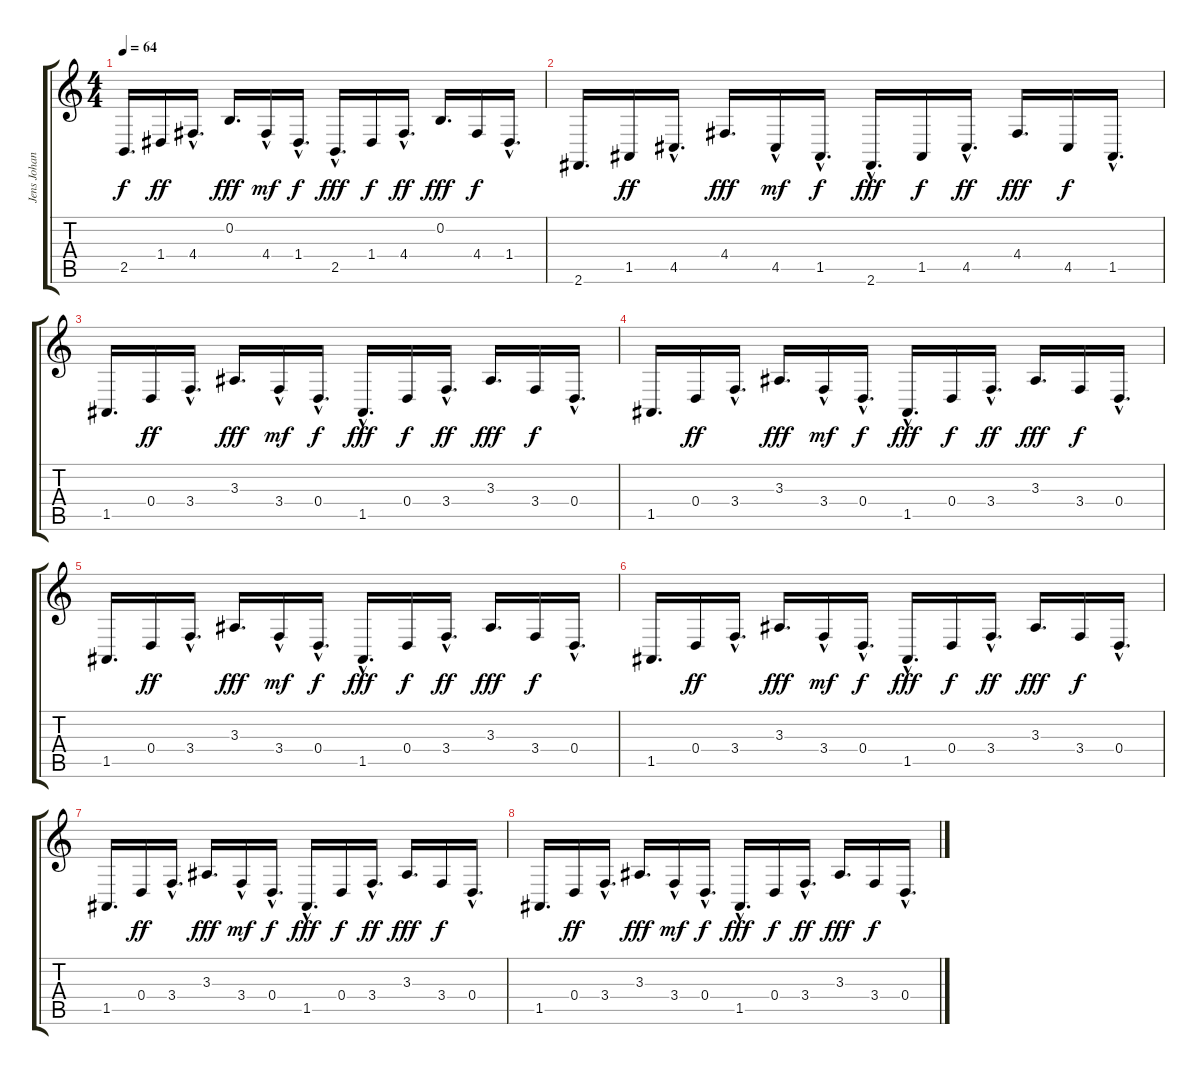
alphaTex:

\track ("Jens Johansson" "Jens Johan") {instrument acousticgrandpiano}
\staff {score tabs}
\tuning (E4 B3 G3 D3 A2 E2) {hide}
\ts (4 4)
\tempo 64
\clef g2
\ks c
2.5.16{d dy f} 1.4.16{dy ff} 4.4{hac}.16{d} 0.2.16{d dy fff} 4.4{hac}.16{dy mf} 1.4{hac}.16{d dy f} 2.5{hac}.16{d dy fff} 1.4.16{dy f} 4.4{hac}.16{d dy ff} 0.2.16{d dy fff} 4.4.16{dy f} 1.4{hac}.16{d} |
2.6.16{d} 1.5.16{dy ff} 4.5{hac}.16{d} 4.4.16{d dy fff} 4.5{hac}.16{dy mf} 1.5{hac}.16{d dy f} 2.6{hac}.16{d dy fff} 1.5.16{dy f} 4.5{hac}.16{d dy ff} 4.4.16{d dy fff} 4.5.16{dy f} 1.5{hac}.16{d} |
1.5.16{d} 0.4.16{dy ff} 3.4{hac}.16{d} 3.3.16{d dy fff} 3.4{hac}.16{dy mf} 0.4{hac}.16{d dy f} 1.5{hac}.16{d dy fff} 0.4.16{dy f} 3.4{hac}.16{d dy ff} 3.3.16{d dy fff} 3.4.16{dy f} 0.4{hac}.16{d} |
1.5.16{d} 0.4.16{dy ff} 3.4{hac}.16{d} 3.3.16{d dy fff} 3.4{hac}.16{dy mf} 0.4{hac}.16{d dy f} 1.5{hac}.16{d dy fff} 0.4.16{dy f} 3.4{hac}.16{d dy ff} 3.3.16{d dy fff} 3.4.16{dy f} 0.4{hac}.16{d} |
1.5.16{d} 0.4.16{dy ff} 3.4{hac}.16{d} 3.3.16{d dy fff} 3.4{hac}.16{dy mf} 0.4{hac}.16{d dy f} 1.5{hac}.16{d dy fff} 0.4.16{dy f} 3.4{hac}.16{d dy ff} 3.3.16{d dy fff} 3.4.16{dy f} 0.4{hac}.16{d} |
1.5.16{d} 0.4.16{dy ff} 3.4{hac}.16{d} 3.3.16{d dy fff} 3.4{hac}.16{dy mf} 0.4{hac}.16{d dy f} 1.5{hac}.16{d dy fff} 0.4.16{dy f} 3.4{hac}.16{d dy ff} 3.3.16{d dy fff} 3.4.16{dy f} 0.4{hac}.16{d} |
1.5.16{d} 0.4.16{dy ff} 3.4{hac}.16{d} 3.3.16{d dy fff} 3.4{hac}.16{dy mf} 0.4{hac}.16{d dy f} 1.5{hac}.16{d dy fff} 0.4.16{dy f} 3.4{hac}.16{d dy ff} 3.3.16{d dy fff} 3.4.16{dy f} 0.4{hac}.16{d} |
1.5.16{d} 0.4.16{dy ff} 3.4{hac}.16{d} 3.3.16{d dy fff} 3.4{hac}.16{dy mf} 0.4{hac}.16{d dy f} 1.5{hac}.16{d dy fff} 0.4.16{dy f} 3.4{hac}.16{d dy ff} 3.3.16{d dy fff} 3.4.16{dy f} 0.4{hac}.16{d}
